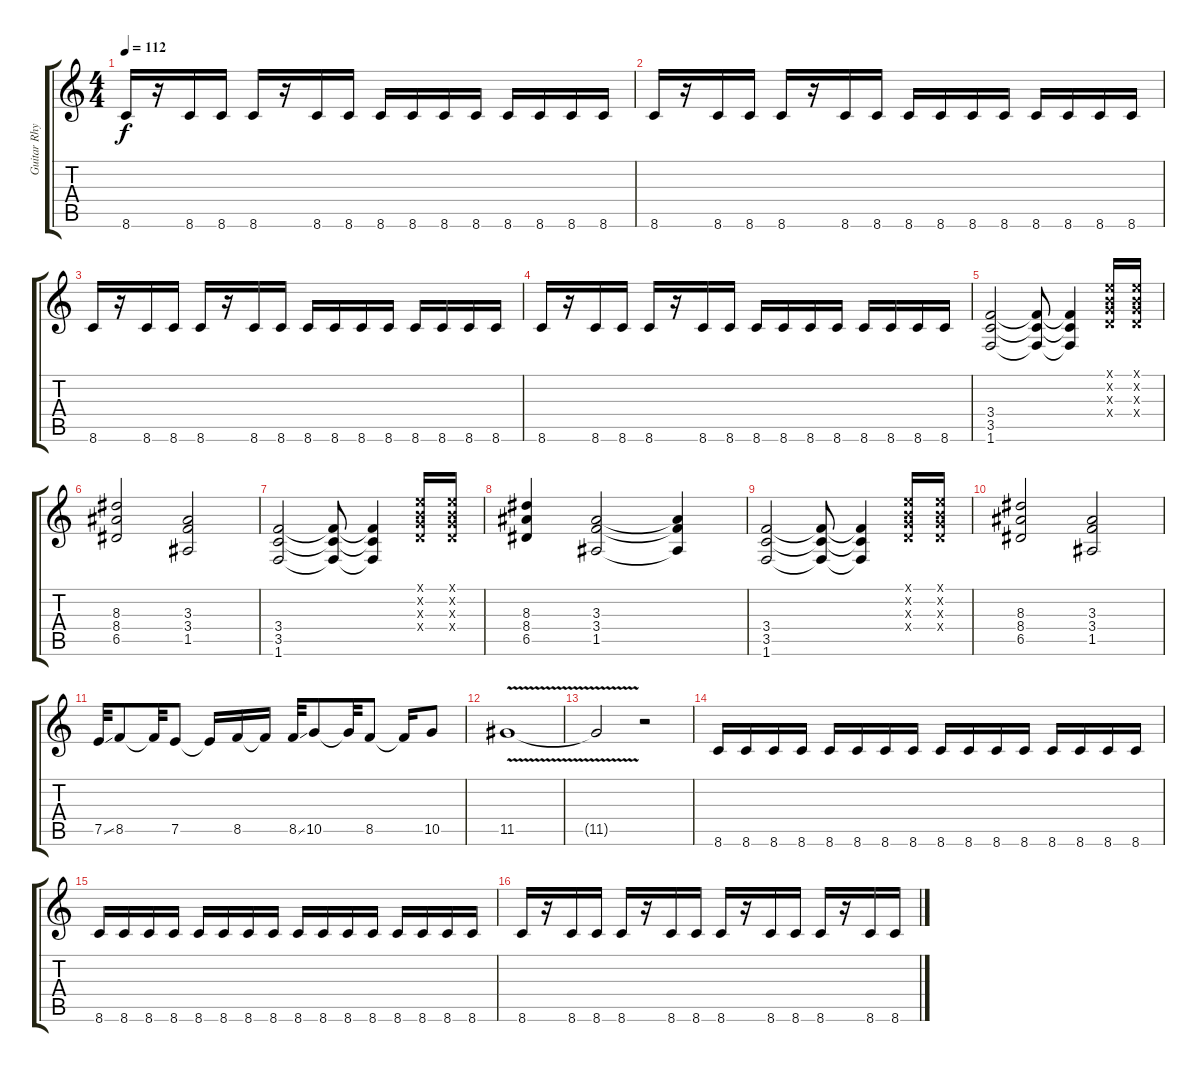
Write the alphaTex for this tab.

\track ("Guitar Rhythm" "Guitar Rhy") {instrument acousticguitarsteel}
\staff {score tabs}
\tuning (E4 B3 G3 D3 A2 E2) {hide}
\ts (4 4)
\tempo 112
\clef g2
\ks c
8.6.16{dy f} r.16 8.6.16 8.6.16 8.6.16 r.16 8.6.16 8.6.16 8.6.16 8.6.16 8.6.16 8.6.16 8.6.16 8.6.16 8.6.16 8.6.16 |
8.6.16 r.16 8.6.16 8.6.16 8.6.16 r.16 8.6.16 8.6.16 8.6.16 8.6.16 8.6.16 8.6.16 8.6.16 8.6.16 8.6.16 8.6.16 |
8.6.16 r.16 8.6.16 8.6.16 8.6.16 r.16 8.6.16 8.6.16 8.6.16 8.6.16 8.6.16 8.6.16 8.6.16 8.6.16 8.6.16 8.6.16 |
8.6.16 r.16 8.6.16 8.6.16 8.6.16 r.16 8.6.16 8.6.16 8.6.16 8.6.16 8.6.16 8.6.16 8.6.16 8.6.16 8.6.16 8.6.16 |
(3.4 3.5 1.6).2 (3.4{t} 3.5{t} 1.6{t}).8 (3.4{t} 3.5{t} 1.6{t}).4 (0.1{x} 0.2{x} 0.3{x} 0.4{x}).16 (0.1{x} 0.2{x} 0.3{x} 0.4{x}).16 |
(8.3 8.4 6.5).2 (3.3 3.4 1.5).2 |
(3.4 3.5 1.6).2 (3.4{t} 3.5{t} 1.6{t}).8 (3.4{t} 3.5{t} 1.6{t}).4 (0.1{x} 0.2{x} 0.3{x} 0.4{x}).16 (0.1{x} 0.2{x} 0.3{x} 0.4{x}).16 |
(8.3 8.4 6.5).4 (3.3 3.4 1.5).2 (3.3{t} 3.4{t} 1.5{t}).4 |
(3.4 3.5 1.6).2 (3.4{t} 3.5{t} 1.6{t}).8 (3.4{t} 3.5{t} 1.6{t}).4 (0.1{x} 0.2{x} 0.3{x} 0.4{x}).16 (0.1{x} 0.2{x} 0.3{x} 0.4{x}).16 |
(8.3 8.4 6.5).2 (3.3 3.4 1.5).2 |
7.5{ss}.32 8.5.8 8.5{t}.32 7.5.8 7.5{t}.16 8.5.16 8.5{t}.16 8.5{ss}.32 10.5.8 10.5{t}.32 8.5.8 8.5{t}.16 10.5.8 |
11.5{v}.1 |
11.5{v t}.2 r.2 |
8.6.16 8.6.16 8.6.16 8.6.16 8.6.16 8.6.16 8.6.16 8.6.16 8.6.16 8.6.16 8.6.16 8.6.16 8.6.16 8.6.16 8.6.16 8.6.16 |
8.6.16 8.6.16 8.6.16 8.6.16 8.6.16 8.6.16 8.6.16 8.6.16 8.6.16 8.6.16 8.6.16 8.6.16 8.6.16 8.6.16 8.6.16 8.6.16 |
8.6.16 r.16 8.6.16 8.6.16 8.6.16 r.16 8.6.16 8.6.16 8.6.16 r.16 8.6.16 8.6.16 8.6.16 r.16 8.6.16 8.6.16
